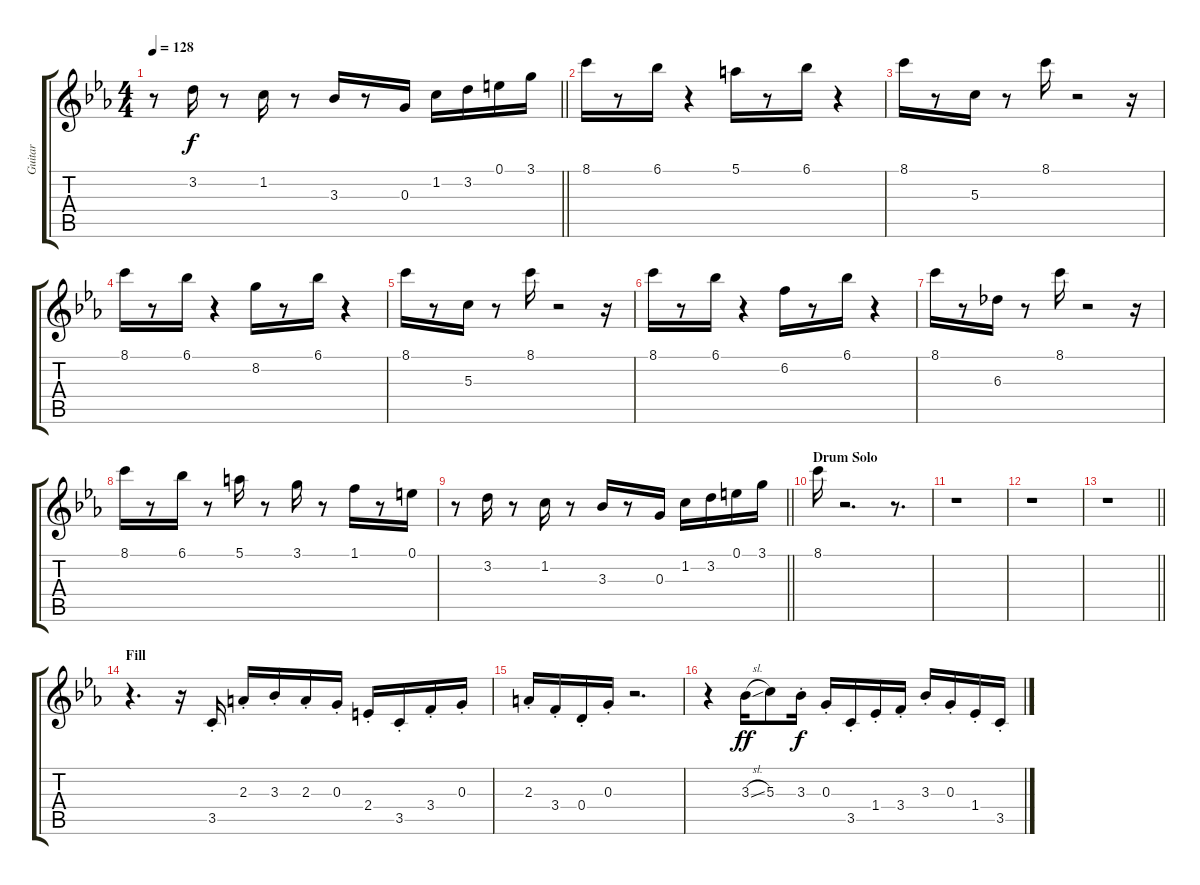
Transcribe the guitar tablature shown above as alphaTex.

\track ("Guitar" "Guitar") {instrument distortionguitar}
\staff {score tabs}
\tuning (E4 B3 G3 D3 A2 E2) {hide}
\ts (4 4)
\tempo 128
\clef g2
\barLineRight lightlight
\ks cminor
r.8{dy f} 3.2.16 r.8 1.2.16 r.8 3.3.16 r.8 0.3.16 1.2.16 3.2.16 0.1.16 3.1.16 |
8.1.16 r.8 6.1.16 r.4 5.1.16 r.8 6.1.16 r.4 |
8.1.16 r.8 5.3.16 r.8 8.1.16 r.2 r.16 |
8.1.16 r.8 6.1.16 r.4 8.2.16 r.8 6.1.16 r.4 |
8.1.16 r.8 5.3.16 r.8 8.1.16 r.2 r.16 |
8.1.16 r.8 6.1.16 r.4 6.2.16 r.8 6.1.16 r.4 |
8.1.16 r.8 6.3.16 r.8 8.1.16 r.2 r.16 |
8.1.16 r.8 6.1.16 r.8 5.1.16 r.8 3.1.16 r.8 1.1.16 r.8 0.1.16 |
\barLineRight lightlight
r.8 3.2.16 r.8 1.2.16 r.8 3.3.16 r.8 0.3.16 1.2.16 3.2.16 0.1.16 3.1.16 |
\section ("" "Drum Solo")
8.1.16 r.2{d} r.8{d} |
r.1 |
r.1 |
\barLineRight lightlight
r.1 |
\section ("" "Fill")
r.4{d} r.16 3.5{st}.16{volume 12 instrument electricguitarclean} 2.3{st}.16 3.3{st}.16 2.3{st}.16 0.3{st}.16 2.4{st}.16 3.5{st}.16 3.4{st}.16 0.3{st}.16 |
2.3{st}.16 3.4{st}.16 0.4{st}.16 0.3{st}.16 r.2{d} |
r.4 3.3{sl}.16{dy ff} 5.3.8 3.3{st}.16{dy f} 0.3{st}.16 3.5{st}.16 1.4{st}.16 3.4{st}.16 3.3{st}.16 0.3{st}.16 1.4{st}.16 3.5{st}.16
